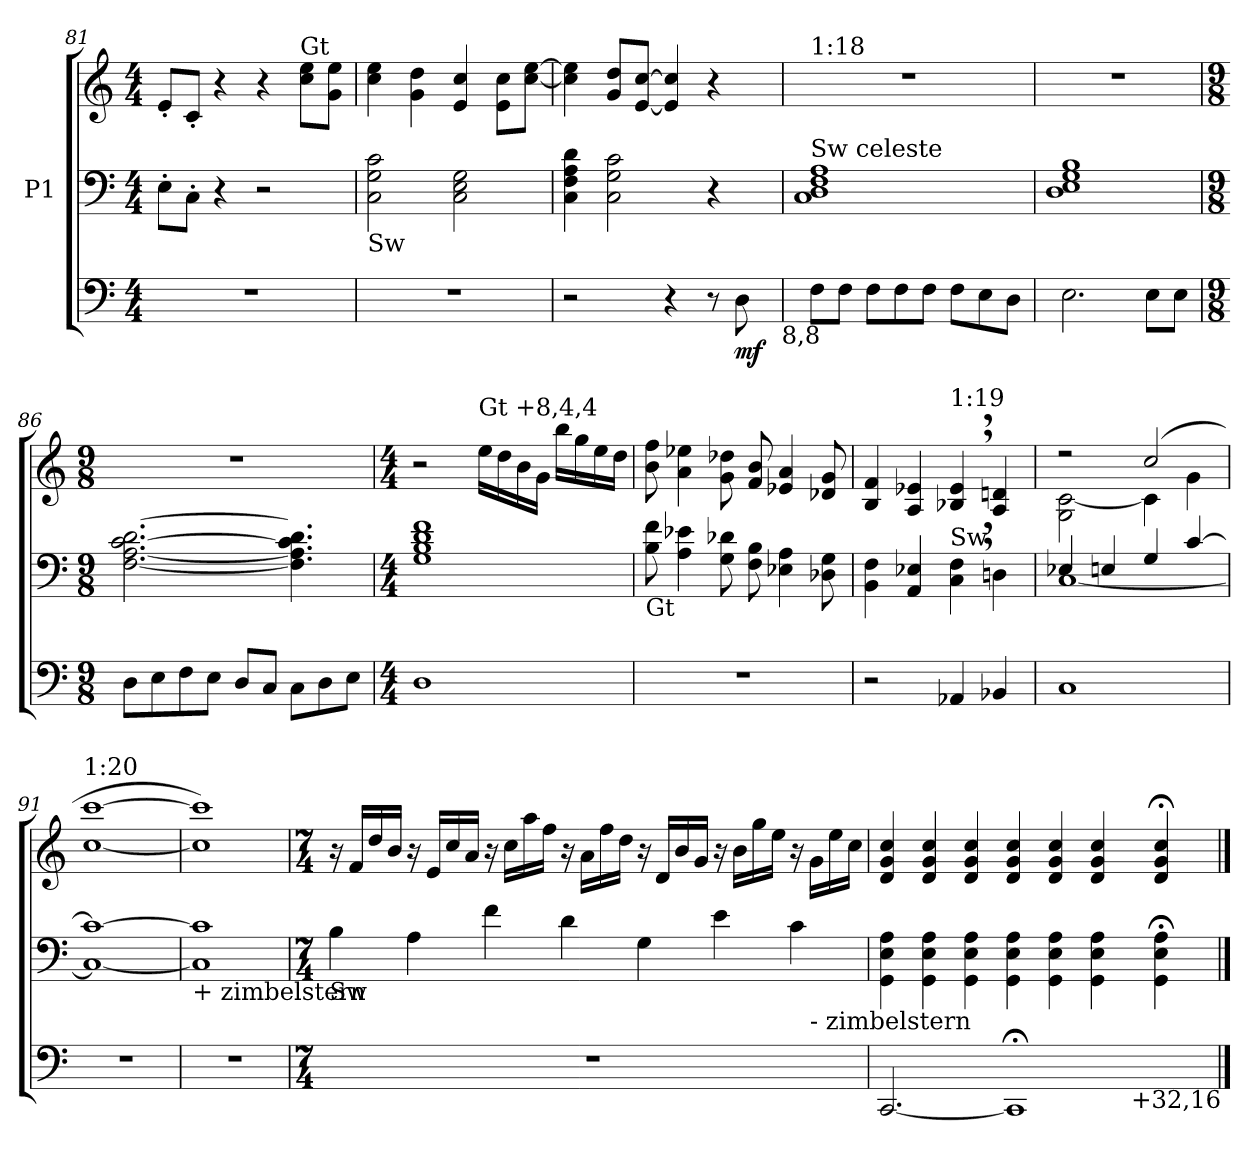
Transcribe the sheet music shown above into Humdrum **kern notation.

**kern	**dynam	**kern	**kern
*part2	*part2	*part1	*part1
*staff3	*staff3	*staff2	*staff1
*	*	*I"P1	*
*clefF4	*	*clefF4	*clefG2
*k[]	*	*k[]	*k[]
*C:	*	*C:	*C:
*M4/4	*	*M4/4	*M4/4
=81	=81	=81	=81
1r	.	8E'i\L	8e'i/L
.	.	8C'i\J	8c'i/J
.	.	4r	4r
.	.	2r	4r
!	!	!	!LO:TX:a:t=Gt
.	.	.	8cci\ 8eeiL
.	.	.	8gi\ 8eeiJ
=82	=82	=82	=82
!	!	!LO:TX:b:t=Sw	!
1r	.	2Ci\ 2Gi 2ci	4cci\ 4eei
.	.	.	4gi\ 4ddi
.	.	2Ci\ 2Ei 2Gi	4ei/ 4cci
.	.	.	8ei\ 8cciL
.	.	.	[<8cci\ [>8eeiJ
=83	=83	=83	=83
*^	*	*	*
2r	2ryy	.	4Ci\ 4Fi 4Ai 4di	4cci\] 4eei]
.	.	.	2Ci\ 2Gi 2ci	8gi/ 8ddiL
.	.	.	.	[<8ei/ [>8cciJ
4r	4ryy	.	.	4ei/] 4cci]
8r	8ryy	.	4r	4r
8Di\	16ryy	mf	.	.
.	32ryy	.	.	.
.	64ryy	.	.	.
.	128...ryy	.	.	.
!	!LO:TX:b:t=8,8	!	!	!
.	1024ryy	.	.	.
*v	*v	*	*	*
!!LO:LB:g=z
=84	=84	=84	=84
*	*	*	*MM80
*^	*	*	*
!	!	!	!	!LO:TX:a:t=1&colon;18
!	!	!	!LO:TX:a:t=Sw celeste	!
!LO:TX:b:t=chant	!	!	!	!
*v	*v	*	*	*
8Fi\L	.	1Ci 1Di 1Fi 1Ai	1r
8Fi\J	.	.	.
8Fi\L	.	.	.
8Fi\	.	.	.
8Fi\J	.	.	.
8Fi\L	.	.	.
8Ei\	.	.	.
8Di\J	.	.	.
=85	=85	=85	=85
2.Ei\	.	1Di 1Ei 1Gi 1Bi	1r
8Ei\L	.	.	.
8Ei\J	.	.	.
=86	=86	=86	=86
*M9/8	*	*M9/8	*M9/8
!	!	!	!LO:N:vis=1
8Di\L	.	[<2.Fi\ [<2.Ai [<2.ci [>2.di	8%9r
8Ei\	.	.	.
8Fi\	.	.	.
8Ei\J	.	.	.
8Di/L	.	.	.
8Ci/J	.	.	.
8Ci\L	.	4.Fi\] 4.Ai] 4.ci] 4.di]	.
8Di\	.	.	.
8Ei\J	.	.	.
=87	=87	=87	=87
*M4/4	*	*M4/4	*M4/4
1Di	.	1Gi 1Bi 1di 1fi	2r
!	!	!	!LO:TX:a:t=Gt +8,4,4
.	.	.	16eei\LL
.	.	.	16ddi\
.	.	.	16bi\
.	.	.	16gi\JJ
.	.	.	16bbi\LL
.	.	.	16ggi\
.	.	.	16eei\
.	.	.	16ddi\JJ
=88	=88	=88	=88
!	!	!LO:TX:b:t=Gt	!
1r	.	8Bi\ 8fi	8bi\ 8ffi
.	.	4Ai\ 4e-Xi	4ai\ 4ee-Xi
.	.	8Gi\ 8d-Xi	8gi\ 8dd-Xi
.	.	8Fi\ 8Bi	8fi/ 8bi
.	.	4E-Xi\ 4Ai	4e-Xi/ 4ai
.	.	8D-Xi\ 8Gi	8d-Xi/ 8gi
=89	=89	=89	=89
2r	.	4BBi\ 4Fi	4Bi/ 4fi
.	.	4AAi/ 4E-Xi	4Ai/ 4e-Xi
!	!	!	!LO:TX:a:t=1&colon;19
!	!	!LO:TX:a:t=Sw	!
4AA-Xi/	.	4Ci\, 4Fi,	4B-Xi/, 4e-i,
4BB-Xi/	.	4Dni\	4Ai/ 4dni
!!LO:LB:g=z
=90	=90	=90	=90
*	*	*^	*^
1Ci	.	4E-Xi/	[<1Ci	2r	2Gi\ [<2ci
.	.	4Eni/	.	.	.
.	.	4Gi/	.	(2cci/	4ci\]
.	.	[>4ci/	.	.	4gi\
=91	=91	=91	=91	=91	=91
!	!	!	!	!LO:TX:a:t=1&colon;20	!
1r	.	1ci_>	1Ci_<	[>1ccci	[<1cci
=92	=92	=92	=92	=92	=92
!	!	!LO:TX:b:t=+ zimbelstern	!	!	!
1r	.	1ci]	1Ci]	1ccci])	1cci]
*	*	*	*	*v	*v
=93	=93	=93	=93	=93
*M7/4	*	*M7/4	*	*M7/4
*	*	*	*	*^
!	!	!	!	!LO:TX:a:t=Gt	!
!	!	!LO:TX:b:t=Sw	!	!	!
!LO:N:vis=1	!	!	!	!	!
*	*	*	*	*v	*v
1..r	.	4Bi\	1ryy	16r
.	.	.	.	16fi/LL
.	.	.	.	16ddi/
.	.	.	.	16bi/JJ
.	.	4Ai\	.	16r
.	.	.	.	16ei/LL
.	.	.	.	16cci/
.	.	.	.	16ai/JJ
.	.	4fi\	.	16r
.	.	.	.	16cci\LL
.	.	.	.	16aai\
.	.	.	.	16ffi\JJ
.	.	4di\	.	16r
.	.	.	.	16ai\LL
.	.	.	.	16ffi\
.	.	.	.	16ddi\JJ
.	.	4Gi\	2ryy	16r
.	.	.	.	16di/LL
.	.	.	.	16bi/
.	.	.	.	16gi/JJ
.	.	4ei\	.	16r
.	.	.	.	16bi\LL
.	.	.	.	16ggi\
.	.	.	.	16eei\JJ
.	.	4ci\	16ryy	16r
!	!	!	!LO:TX:b:t=- zimbelstern	!
.	.	.	8.ryy	16gi\LL
.	.	.	.	16eei\
.	.	.	.	16cci\JJ
=94	=94	=94	=94	=94
!	!	!LO:TX:a:t=Sw	!	!
*^	*	*v	*v	*
[<2.CCi/	1ryy	.	4GGi\ 4Ei 4Ai	4di/ 4gi 4cci
.	.	.	4GGi\ 4Ei 4Ai	4di/ 4gi 4cci
.	.	.	4GGi\ 4Ei 4Ai	4di/ 4gi 4cci
1CC;i]	.	.	4GGi\ 4Ei 4Ai	4di/ 4gi 4cci
.	4ryy	.	4GGi\ 4Ei 4Ai	4di/ 4gi 4cci
.	8ryy	.	4GGi\ 4Ei 4Ai	4di/ 4gi 4cci
.	32ryy	.	.	.
.	1024ryy	.	.	.
!	!LO:TX:b:t=+32,16	!	!	!
.	4ryy	.	.	.
.	.	.	4GGi\; 4Ei; 4Ai;	4di/; 4gi; 4cci;
.	16ryy	.	.	.
.	64ryy	.	.	.
.	128...ryy	.	.	.
*v	*v	*	*	*
==	==	==	==
*-	*-	*-	*-
